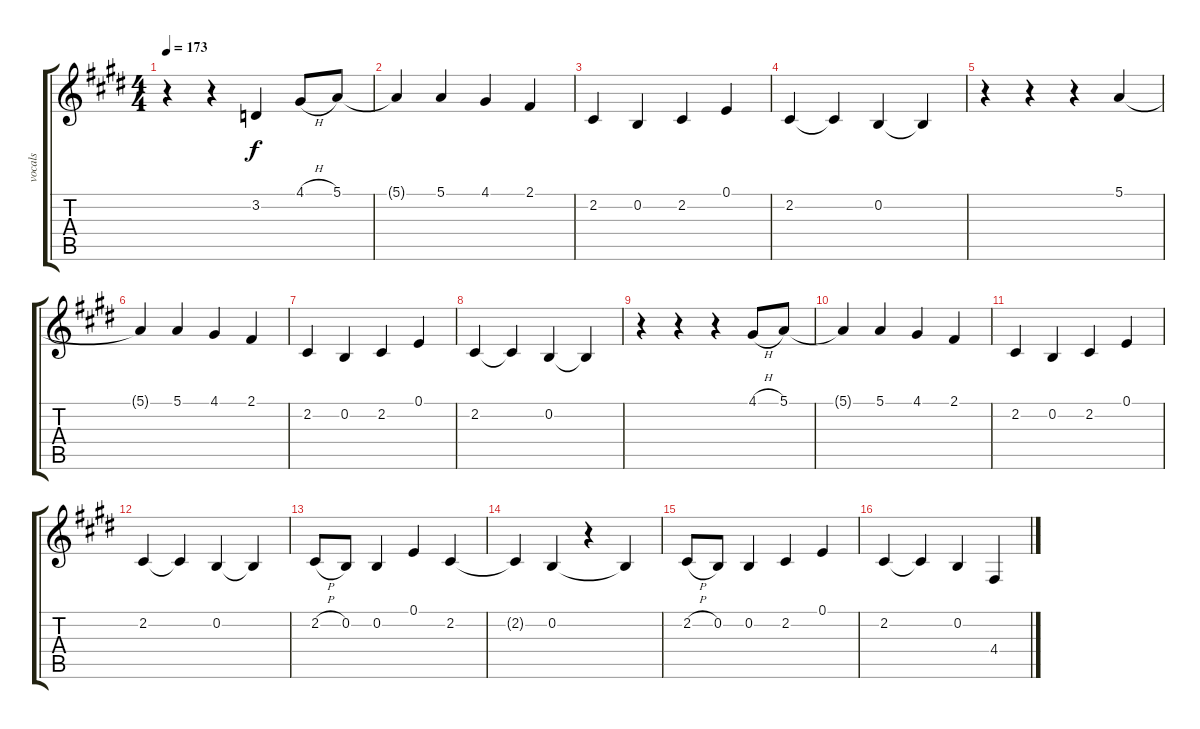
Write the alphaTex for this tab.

\track ("vocals" "vocals") {instrument lead6voice}
\staff {score tabs}
\tuning (E4 B3 G3 D3 A2 E2) {hide}
\ts (4 4)
\tempo 173
\clef g2
\ks e
r.4{dy f} r.4 3.2.4 4.1{h}.8 5.1.8 |
5.1{t}.4 5.1.4 4.1.4 2.1.4 |
2.2.4 0.2.4 2.2.4 0.1.4 |
2.2.4 2.2{t}.4 0.2.4 0.2{t}.4 |
r.4 r.4 r.4 5.1.4 |
5.1{t}.4 5.1.4 4.1.4 2.1.4 |
2.2.4 0.2.4 2.2.4 0.1.4 |
2.2.4 2.2{t}.4 0.2.4 0.2{t}.4 |
r.4 r.4 r.4 4.1{h}.8 5.1.8 |
5.1{t}.4 5.1.4 4.1.4 2.1.4 |
2.2.4 0.2.4 2.2.4 0.1.4 |
2.2.4 2.2{t}.4 0.2.4 0.2{t}.4 |
2.2{h}.8 0.2.8 0.2.4 0.1.4 2.2.4 |
2.2{t}.4 0.2.4 r.4 0.2{t}.4 |
2.2{h}.8 0.2.8 0.2.4 2.2.4 0.1.4 |
2.2.4 2.2{t}.4 0.2.4 4.4.4
